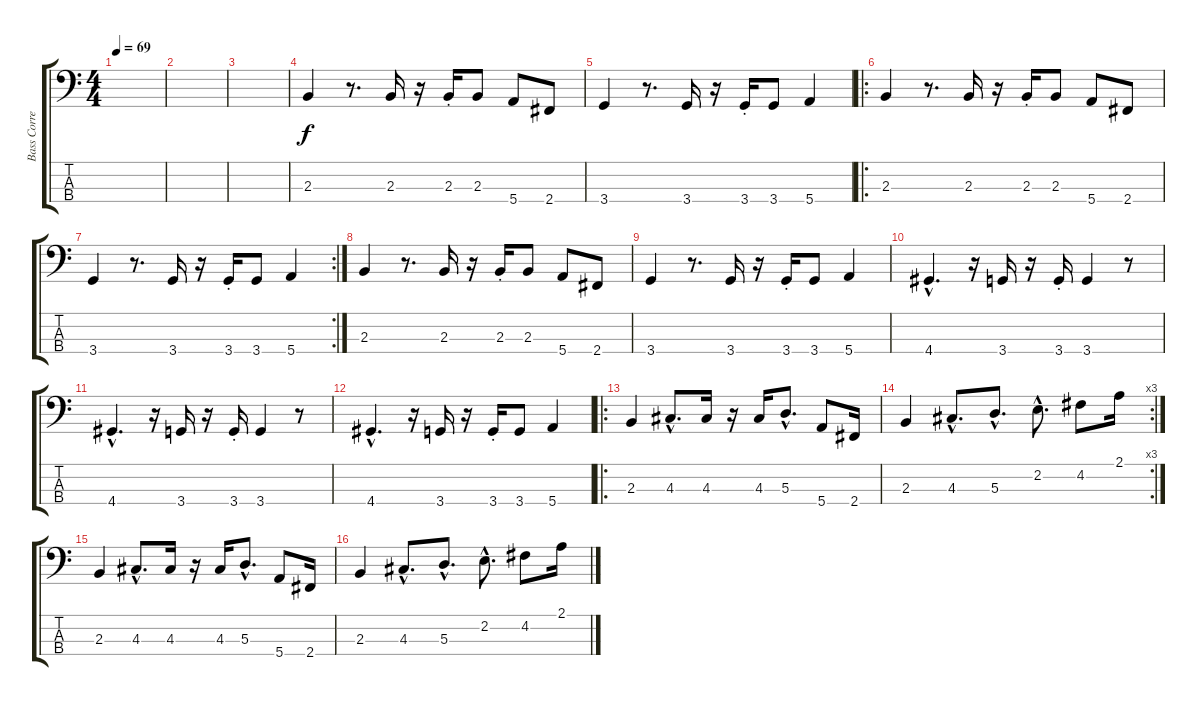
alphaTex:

\track ("Bass Correction" "Bass Corre") {instrument electricbassfinger}
\staff {score tabs}
\tuning (G2 D2 A1 E1) {hide}
\ts (4 4)
\tempo 69
\clef f4
\ks c
|
|
|
2.3.4 r.8{d} 2.3.16 r.16 2.3{st}.16 2.3.8 5.4.8 2.4.8 |
3.4.4 r.8{d} 3.4.16 r.16 3.4{st}.16 3.4.8 5.4.4 |
\ro
2.3.4 r.8{d} 2.3.16 r.16 2.3{st}.16 2.3.8 5.4.8 2.4.8 |
\rc 2
3.4.4 r.8{d} 3.4.16 r.16 3.4{st}.16 3.4.8 5.4.4 |
2.3.4 r.8{d} 2.3.16 r.16 2.3{st}.16 2.3.8 5.4.8 2.4.8 |
3.4.4 r.8{d} 3.4.16 r.16 3.4{st}.16 3.4.8 5.4.4 |
4.4{hac}.4{d} r.16 3.4.16 r.16 3.4{st}.16 3.4.4 r.8 |
4.4{hac}.4{d} r.16 3.4.16 r.16 3.4{st}.16 3.4.4 r.8 |
4.4{hac}.4{d} r.16 3.4.16 r.16 3.4{st}.16 3.4.8 5.4.4 |
\ro
2.3.4 4.3{hac}.8{d} 4.3.16 r.16 4.3.16 5.3{hac}.8{d} 5.4.8 2.4.16 |
\rc 3
2.3.4 4.3{hac}.8{d} 5.3{hac}.8{d} 2.2{hac}.8{d} 4.2.8 2.1.16 |
2.3.4 4.3{hac}.8{d} 4.3.16 r.16 4.3.16 5.3{hac}.8{d} 5.4.8 2.4.16 |
2.3.4 4.3{hac}.8{d} 5.3{hac}.8{d} 2.2{hac}.8{d} 4.2.8 2.1.16
